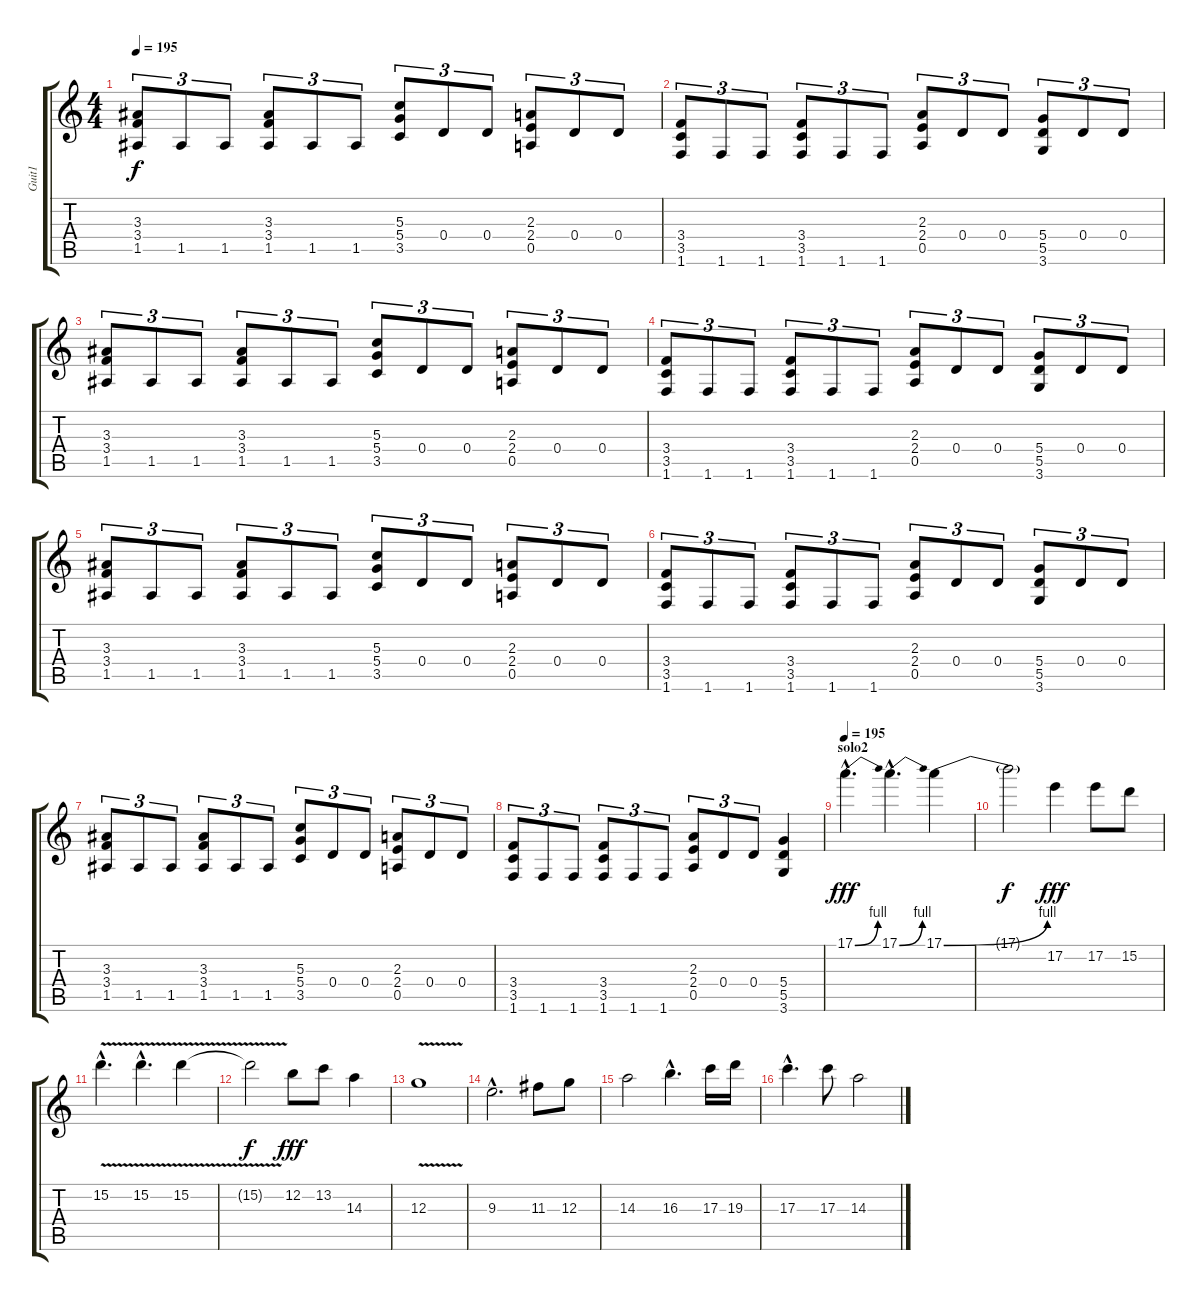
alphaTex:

\track ("Guit1" "Guit1") {instrument acousticguitarnylon}
\staff {score tabs}
\tuning (E4 B3 G3 D3 A2 E2) {hide}
\ts (4 4)
\tempo 195
\clef g2
\ks c
(3.3 3.4 1.5).8{tu (3 2) dy f} 1.5.8{tu (3 2)} 1.5.8{tu (3 2)} (3.3 3.4 1.5).8{tu (3 2)} 1.5.8{tu (3 2)} 1.5.8{tu (3 2)} (5.3 5.4 3.5).8{tu (3 2)} 0.4.8{tu (3 2)} 0.4.8{tu (3 2)} (2.3 2.4 0.5).8{tu (3 2)} 0.4.8{tu (3 2)} 0.4.8{tu (3 2)} |
(3.4 3.5 1.6).8{tu (3 2)} 1.6.8{tu (3 2)} 1.6.8{tu (3 2)} (3.4 3.5 1.6).8{tu (3 2)} 1.6.8{tu (3 2)} 1.6.8{tu (3 2)} (2.3 2.4 0.5).8{tu (3 2)} 0.4.8{tu (3 2)} 0.4.8{tu (3 2)} (5.4 5.5 3.6).8{tu (3 2)} 0.4.8{tu (3 2)} 0.4.8{tu (3 2)} |
(3.3 3.4 1.5).8{tu (3 2)} 1.5.8{tu (3 2)} 1.5.8{tu (3 2)} (3.3 3.4 1.5).8{tu (3 2)} 1.5.8{tu (3 2)} 1.5.8{tu (3 2)} (5.3 5.4 3.5).8{tu (3 2)} 0.4.8{tu (3 2)} 0.4.8{tu (3 2)} (2.3 2.4 0.5).8{tu (3 2)} 0.4.8{tu (3 2)} 0.4.8{tu (3 2)} |
(3.4 3.5 1.6).8{tu (3 2)} 1.6.8{tu (3 2)} 1.6.8{tu (3 2)} (3.4 3.5 1.6).8{tu (3 2)} 1.6.8{tu (3 2)} 1.6.8{tu (3 2)} (2.3 2.4 0.5).8{tu (3 2)} 0.4.8{tu (3 2)} 0.4.8{tu (3 2)} (5.4 5.5 3.6).8{tu (3 2)} 0.4.8{tu (3 2)} 0.4.8{tu (3 2)} |
(3.3 3.4 1.5).8{tu (3 2)} 1.5.8{tu (3 2)} 1.5.8{tu (3 2)} (3.3 3.4 1.5).8{tu (3 2)} 1.5.8{tu (3 2)} 1.5.8{tu (3 2)} (5.3 5.4 3.5).8{tu (3 2)} 0.4.8{tu (3 2)} 0.4.8{tu (3 2)} (2.3 2.4 0.5).8{tu (3 2)} 0.4.8{tu (3 2)} 0.4.8{tu (3 2)} |
(3.4 3.5 1.6).8{tu (3 2)} 1.6.8{tu (3 2)} 1.6.8{tu (3 2)} (3.4 3.5 1.6).8{tu (3 2)} 1.6.8{tu (3 2)} 1.6.8{tu (3 2)} (2.3 2.4 0.5).8{tu (3 2)} 0.4.8{tu (3 2)} 0.4.8{tu (3 2)} (5.4 5.5 3.6).8{tu (3 2)} 0.4.8{tu (3 2)} 0.4.8{tu (3 2)} |
(3.3 3.4 1.5).8{tu (3 2)} 1.5.8{tu (3 2)} 1.5.8{tu (3 2)} (3.3 3.4 1.5).8{tu (3 2)} 1.5.8{tu (3 2)} 1.5.8{tu (3 2)} (5.3 5.4 3.5).8{tu (3 2)} 0.4.8{tu (3 2)} 0.4.8{tu (3 2)} (2.3 2.4 0.5).8{tu (3 2)} 0.4.8{tu (3 2)} 0.4.8{tu (3 2)} |
(3.4 3.5 1.6).8{tu (3 2)} 1.6.8{tu (3 2)} 1.6.8{tu (3 2)} (3.4 3.5 1.6).8{tu (3 2)} 1.6.8{tu (3 2)} 1.6.8{tu (3 2)} (2.3 2.4 0.5).8{tu (3 2)} 0.4.8{tu (3 2)} 0.4.8{tu (3 2)} (5.4 5.5 3.6).4 |
\section ("" "solo2")
\tempo 195
17.1{be (bend 0 0 60 4) hac}.4{d dy fff volume 13 instrument overdrivenguitar} 17.1{be (bend 0 0 60 4) hac}.4{d} 17.1{be (bend 0 0 60 4)}.4 |
17.1{t}.2{dy f} 17.2.4{dy fff} 17.2.8 15.2.8 |
15.2{v hac}.4{d} 15.2{v hac}.4{d} 15.2{v}.4 |
15.2{t}.2{dy f} 12.2.8{dy fff} 13.2.8 14.3.4 |
12.3{v}.1 |
9.3{hac}.2{d} 11.3.8 12.3.8 |
14.3.2 16.3{hac}.4{d} 17.3.16 19.3.16 |
17.3{hac}.4{d} 17.3.8 14.3.2
